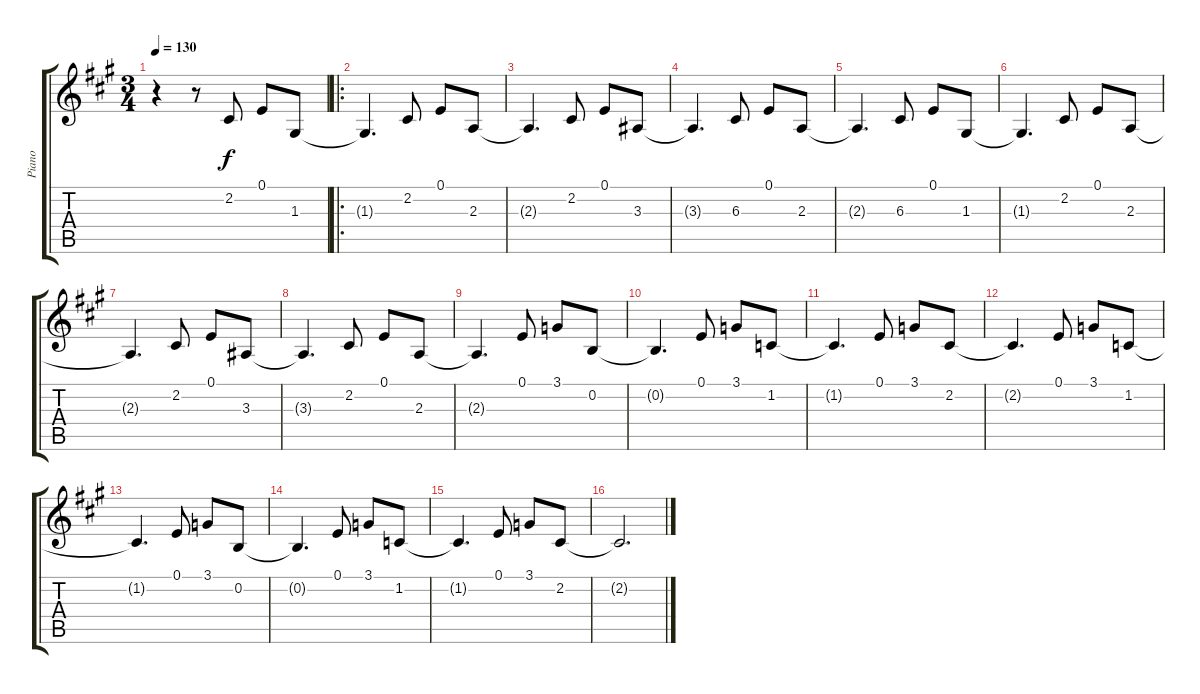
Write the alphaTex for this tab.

\track ("Piano" "Piano") {instrument acousticgrandpiano}
\staff {score tabs}
\tuning (E4 B3 G3 D3 A2 E2) {hide}
\ts (3 4)
\tempo 130
\clef g2
\ks a
r.4{dy f instrument acousticgrandpiano} r.8 2.2.8 0.1.8 1.3.8 |
\ro
1.3{t}.4{d} 2.2.8 0.1.8 2.3.8 |
2.3{t}.4{d} 2.2.8 0.1.8 3.3.8 |
3.3{t}.4{d} 6.3.8 0.1.8 2.3.8 |
2.3{t}.4{d} 6.3.8 0.1.8 1.3.8 |
1.3{t}.4{d} 2.2.8 0.1.8 2.3.8 |
2.3{t}.4{d} 2.2.8 0.1.8 3.3.8 |
3.3{t}.4{d} 2.2.8 0.1.8 2.3.8 |
2.3{t}.4{d} 0.1.8 3.1.8 0.2.8 |
0.2{t}.4{d} 0.1.8 3.1.8 1.2.8 |
1.2{t}.4{d} 0.1.8 3.1.8 2.2.8 |
2.2{t}.4{d} 0.1.8 3.1.8 1.2.8 |
1.2{t}.4{d} 0.1.8 3.1.8 0.2.8 |
0.2{t}.4{d} 0.1.8 3.1.8 1.2.8 |
1.2{t}.4{d} 0.1.8 3.1.8 2.2.8 |
2.2{t}.2{d}
